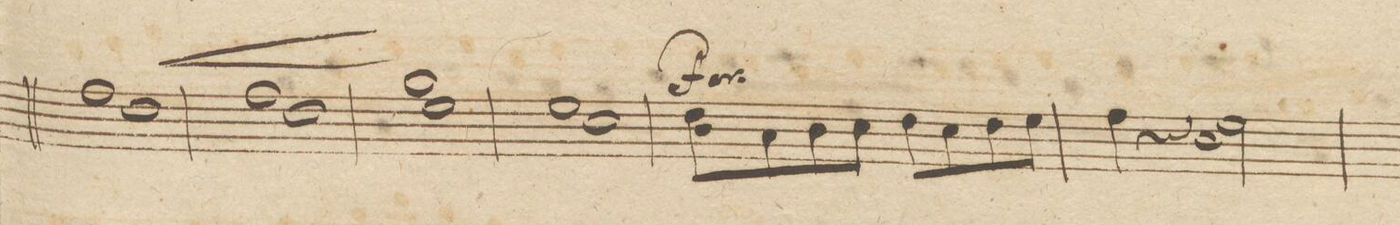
**kern	**dynam
*I"Viole.	*
*clefC3	*
*k[]	*
*met(c|)	*
*M2/2	*
1e\ 1g\	.
.	<
=247	=247
1e\ 1g\	.
=248	=248
1f\ 1a\	[
=249	=249
1d\ 1f\	.
=250	=250
8c\L 8e\	f
8B/	.
8c\	.
8d\J	.
8e\L	.
8d\	.
8e\	.
8f\J	.
=251	=251
4g\	.
4r	.
2d\ 2f\	.
=252	=252
*-	*-
